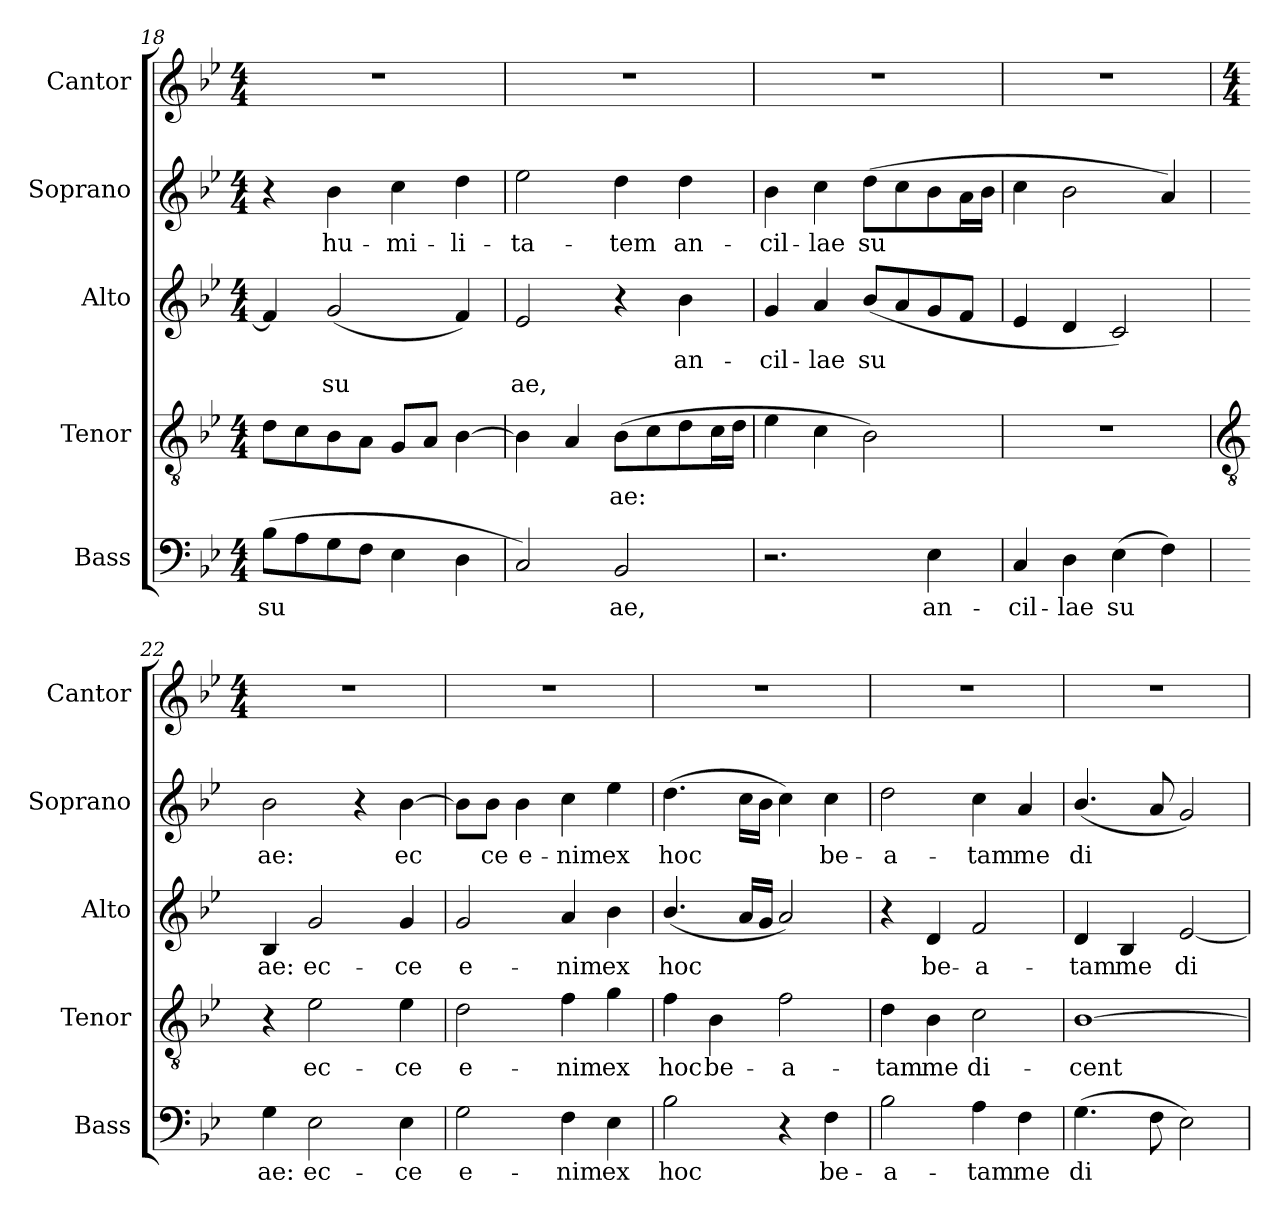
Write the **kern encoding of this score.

**kern	**text	**kern	**text	**kern	**text	**text	**kern	**text	**kern
*part5	*part5	*part4	*part4	*part3	*part3	*part3	*part2	*part2	*part1
*staff5	*staff5	*staff4	*staff4	*staff3	*staff3	*staff3	*staff2	*staff2	*staff1
*I"Bass	*	*I"Tenor	*	*I"Alto	*	*	*I"Soprano	*	*I"Cantor
*I'Bass	*	*I'Tenor	*	*I'Alto	*	*	*I'Soprano	*	*I'Cantor
*clefF4	*	*clefGv2	*	*clefG2	*	*	*clefG2	*	*clefG2
*k[b-e-]	*	*k[b-e-]	*	*k[b-e-]	*	*	*k[b-e-]	*	*k[b-e-]
*B-:	*	*B-:	*	*B-:	*	*	*B-:	*	*B-:
*M4/4	*	*M4/4	*	*M4/4	*	*	*M4/4	*	*M4/4
=18	=18	=18	=18	=18	=18	=18	=18	=18	=18
!	!LO:LY:b	!	!	!	!	!	!	!	!
(>8B-L	su	8dL	.	4f]	.	.	4r	.	1r
8A	.	8c	.	.	.	.	.	.	.
!	!	!	!	!	!	!LO:LY:b	!	!LO:LY:b	!
8G	.	8B-	.	(<2g	.	su	4b-	hu-	.
8FJ	.	8AJ	.	.	.	.	.	.	.
!	!	!	!	!	!	!	!	!LO:LY:b	!
4E-	.	8GL	.	.	.	.	4cc	-mi-	.
.	.	8AJ	.	.	.	.	.	.	.
!	!	!	!	!	!	!	!	!LO:LY:b	!
4D	.	[4B-	.	4f)	.	.	4dd	-li-	.
=19	=19	=19	=19	=19	=19	=19	=19	=19	=19
!	!	!	!	!	!	!LO:LY:b	!	!LO:LY:b	!
2C)	.	4B-]	.	2e-	.	ae,	2ee-	-ta-	1r
.	.	4A	.	.	.	.	.	.	.
!	!LO:LY:b	!	!LO:LY:b	!	!	!	!	!LO:LY:b	!
2BB-	ae,	(>8B-L	ae:	4r	.	.	4dd	-tem	.
.	.	8c	.	.	.	.	.	.	.
!	!	!	!	!	!LO:LY:b	!	!	!LO:LY:b	!
.	.	8d	.	4b-	an-	.	4dd	an-	.
.	.	16cL	.	.	.	.	.	.	.
.	.	16dJJ	.	.	.	.	.	.	.
=20	=20	=20	=20	=20	=20	=20	=20	=20	=20
!	!	!	!	!	!LO:LY:b	!	!	!LO:LY:b	!
2.r	.	4e-	.	4g	-cil-	.	4b-	-cil-	1r
!	!	!	!	!	!LO:LY:b	!	!	!LO:LY:b	!
.	.	4c	.	4a	-lae	.	4cc	-lae	.
!	!	!	!	!	!LO:LY:b	!	!	!LO:LY:b	!
.	.	2B-)	.	(<8b-L	su	.	(>8ddL	su	.
.	.	.	.	8a	.	.	8cc	.	.
!	!LO:LY:b	!	!	!	!	!	!	!	!
4E-	an-	.	.	8g	.	.	8b-	.	.
.	.	.	.	8fJ	.	.	16aL	.	.
.	.	.	.	.	.	.	16b-JJ	.	.
=21	=21	=21	=21	=21	=21	=21	=21	=21	=21
!	!LO:LY:b	!	!	!	!	!	!	!	!
4C	-cil-	1r	.	4e-	.	.	4cc	.	1r
!	!LO:LY:b	!	!	!	!	!	!	!	!
4D	-lae	.	.	4d	.	.	2b-	.	.
!	!LO:LY:b	!	!	!	!	!	!	!	!
(>4E-	su	.	.	2c)	.	.	.	.	.
4F)	.	.	.	.	.	.	4a)	.	.
!!LO:LB:g=z
=22	=22	=22	=22	=22	=22	=22	=22	=22	=22
*	*	*clefGv2	*	*	*	*	*	*	*
*	*	*	*	*	*	*	*	*	*M4/4
!	!LO:LY:b	!	!	!	!LO:LY:b	!	!	!LO:LY:b	!
4G	ae:	4r	.	4B-	ae:	.	2b-	ae:	1r
!	!LO:LY:b	!	!LO:LY:b	!	!LO:LY:b	!	!	!	!
2E-	ec-	2e-	ec-	2g	ec-	.	.	.	.
.	.	.	.	.	.	.	4r	.	.
!	!LO:LY:b	!	!LO:LY:b	!	!LO:LY:b	!	!	!LO:LY:b	!
4E-	-ce	4e-	-ce	4g	-ce	.	[4b-	ec	.
=23	=23	=23	=23	=23	=23	=23	=23	=23	=23
!	!LO:LY:b	!	!LO:LY:b	!	!LO:LY:b	!	!	!	!
2G	e-	2d	e-	2g	e-	.	8b-L]	.	1r
!	!	!	!	!	!	!	!	!LO:LY:b	!
.	.	.	.	.	.	.	8b-J	ce	.
!	!	!	!	!	!	!	!	!LO:LY:b	!
.	.	.	.	.	.	.	4b-	e-	.
!	!LO:LY:b	!	!LO:LY:b	!	!LO:LY:b	!	!	!LO:LY:b	!
4F	-nim	4f	-nim	4a	-nim	.	4cc	-nim	.
!	!LO:LY:b	!	!LO:LY:b	!	!LO:LY:b	!	!	!LO:LY:b	!
4E-	ex	4g	ex	4b-	ex	.	4ee-	ex	.
=24	=24	=24	=24	=24	=24	=24	=24	=24	=24
!	!LO:LY:b	!	!LO:LY:b	!	!LO:LY:b	!	!	!LO:LY:b	!
2B-	hoc	4f	hoc	(<4.b-/	hoc	.	(>4.dd	hoc	1r
!	!	!	!LO:LY:b	!	!	!	!	!	!
.	.	4B-	be-	.	.	.	.	.	.
.	.	.	.	16aLL	.	.	16ccLL	.	.
.	.	.	.	16gJJ	.	.	16b-JJ	.	.
!	!	!	!LO:LY:b	!	!	!	!	!	!
4r	.	2f	-a-	2a)	.	.	4cc)	.	.
!	!LO:LY:b	!	!	!	!	!	!	!LO:LY:b	!
4F	be-	.	.	.	.	.	4cc	be-	.
=25	=25	=25	=25	=25	=25	=25	=25	=25	=25
!	!LO:LY:b	!	!LO:LY:b	!	!	!	!	!LO:LY:b	!
2B-	-a-	4d	-tam	4r	.	.	2dd	-a-	1r
!	!	!	!LO:LY:b	!	!LO:LY:b	!	!	!	!
.	.	4B-	me	4d	be-	.	.	.	.
!	!LO:LY:b	!	!LO:LY:b	!	!LO:LY:b	!	!	!LO:LY:b	!
4A	-tam	2c	di-	2f	-a-	.	4cc	-tam	.
!	!LO:LY:b	!	!	!	!	!	!	!LO:LY:b	!
4F	me	.	.	.	.	.	4a	me	.
=26	=26	=26	=26	=26	=26	=26	=26	=26	=26
!	!LO:LY:b	!	!LO:LY:b	!	!LO:LY:b	!	!	!LO:LY:b	!
(>4.G	di	[1B-	-cent	4d	-tam	.	(<4.b-/	di	1r
!	!	!	!	!	!LO:LY:b	!	!	!	!
.	.	.	.	4B-	me	.	.	.	.
8F	.	.	.	.	.	.	8a	.	.
!	!	!	!	!	!LO:LY:b	!	!	!	!
2E-)	.	.	.	[2e-	di	.	2g)	.	.
=	=	=	=	=	=	=	=	=	=
*-	*-	*-	*-	*-	*-	*-	*-	*-	*-
